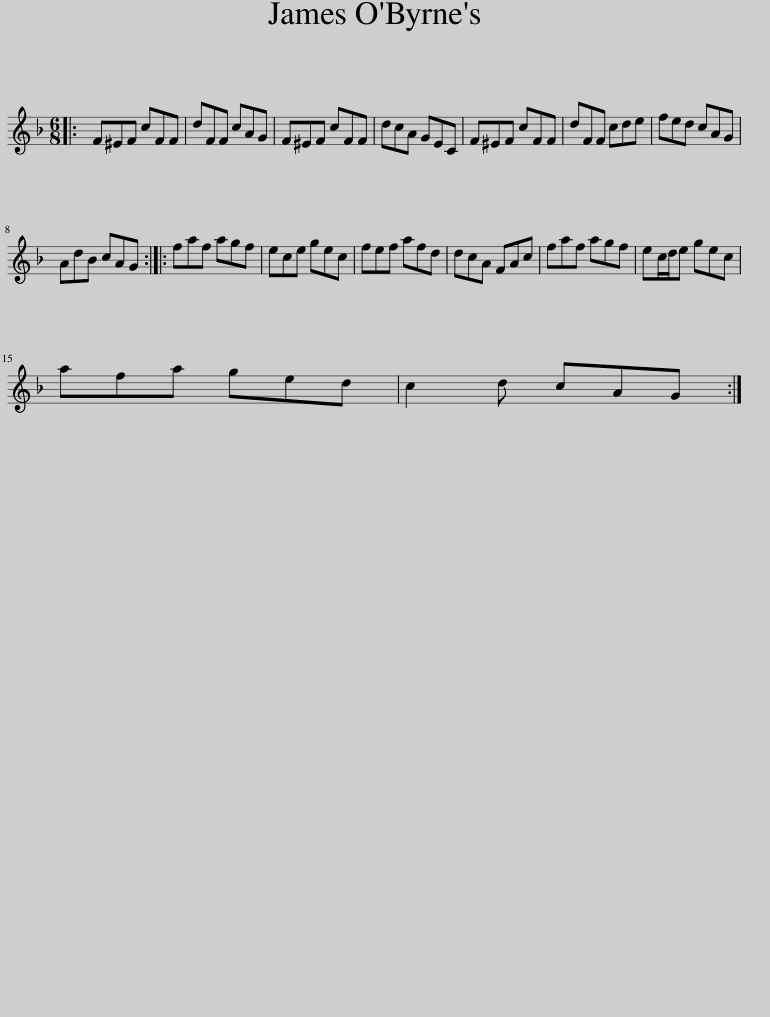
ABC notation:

X:1
L:1/8
M:6/8
I:linebreak $
K:F
V:1 treble
V:1
|: F^EF cFF | dFF cAG | F^EF cFF | dcA GEC | F^EF cFF | %5
 dFF cde | fed cAG |$ AdB cAG :: faf agf | ece gec | %10
 fef afd | dcA FAc | faf agf | ec/d/e gec |$ afa ged | %15
 c2 d cAG :| %16
